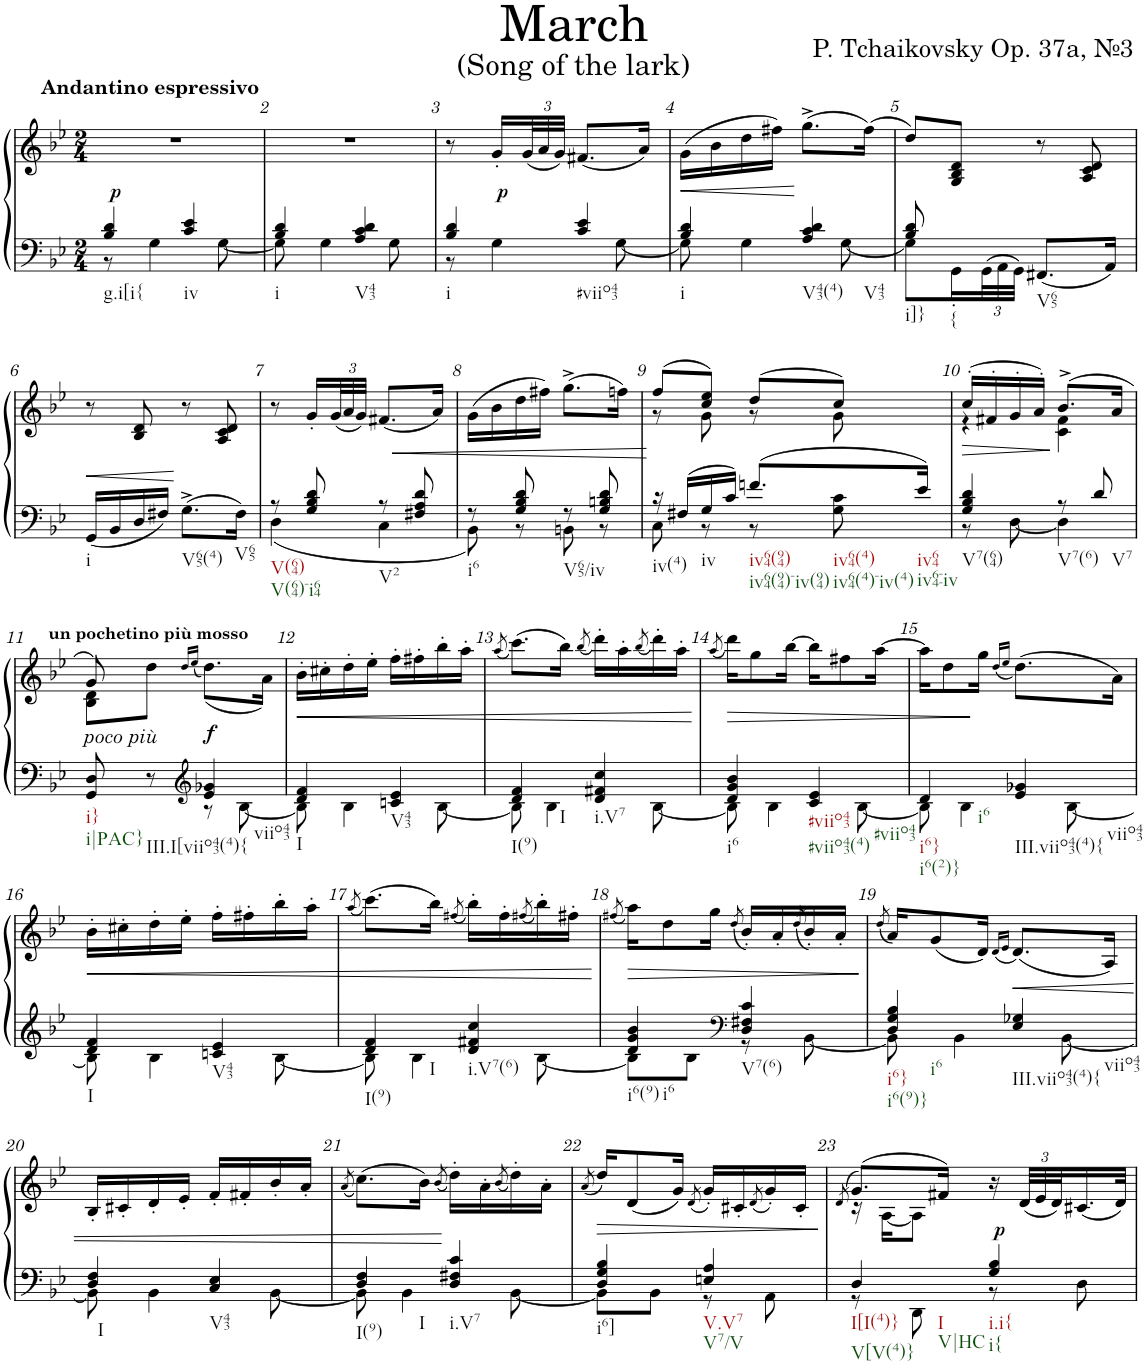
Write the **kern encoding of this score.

**kern	**kern	**dynam
*part1	*part1	*part1
*staff2	*staff1	*staff1/2
*I"Piano	*	*
*I'Pno.	*	*
*clefF4	*clefG2	*
*k[b-e-]	*k[b-e-]	*
*M2/4	*M2/4	*
=1	=1	=1
*^	*	*
!	!	!LO:TX:a:B:t=Andantino espressivo	!
!LO:TX:b:t=g.i[i{	!	!	!
!	!	!	!LO:DY:b
4B-/ 4d/	8r	2r	p
.	4G\	.	.
!LO:TX:b:t=iv	!	!	!
4c/ 4e-/	.	.	.
.	[8G\	.	.
=2	=2	=2	=2
!LO:TX:b:t=i	!	!	!
4B-/ 4d/	8G\]	2r	.
.	4G\	.	.
!LO:TX:b:t=V43	!	!	!
4A/ 4c/ 4d/	.	.	.
.	8G\	.	.
=3	=3	=3	=3
!LO:TX:b:t=i	!	!	!
4B-/ 4d/	8r	8r	.
!	!	!	!LO:DY:b
.	4G\	16g'/LL	p
*	*	*Xbrackettup	*
.	.	(48g/L	.
.	.	48a/	.
.	.	48g/JJJ)	.
!LO:TX:b:t=#viio43	!	!	!
4c/ 4e-/	.	(8.f#X/L	.
.	[8G\	.	.
.	.	16a/Jk)	.
=4	=4	=4	=4
!LO:TX:b:t=i	!	!	!
!	!	!	!LO:HP:b
4B-/ 4d/	8G\]	(16g\LL	<
.	.	16b-\	.
.	4G\	16dd\	.
.	.	16ff#X\JJ)	.
!LO:TX:b:t=V43(4)	!	!	!
!LO:TX:b:t=V43	!	!	!
4A/ 4c/ 4d/	.	(8.gg^\L	[
.	[8G\	.	.
.	.	(16ff#\Jk)	.
=5	=5	=5	=5
!LO:TX:b:t=i]}	!	!	!
8B-/ 8d/	8G\L]	8dd/L)	.
!LO:TX:b:t={	!	!	!
8ryy	16GG'\L	8G/ 8B-/ 8d/J	.
*	*Xbrackettup	*	*
.	48GG\L	.	.
.	48AA\	.	.
.	48GG\JJJ	.	.
!LO:TX:b:t=V65	!	!	!
8.FF#X/L	4ryy	8r	.
.	.	8A/ 8c/ 8d/	.
16AA/Jk	.	.	.
*v	*v	*	*
!!LO:LB:g=z
=6	=6	=6
!LO:TX:b:t=i	!	!
16GG/LL	8r	.
16BB-/	.	.
16D/	8B-/ 8d/	.
16F#X/JJ	.	.
!LO:TX:b:t=V65(4)	!	!
8.G^\L	8r	.
.	8A/ 8c/ 8d/	.
!LO:TX:b:t=V65	!	!
16F#\Jk	.	.
=7	=7	=7
*^	*	*
!LO:TX:b:t=V(64)	!	!	!
!LO:TX:b:t=V(64)-i64	!	!	!
8r	4D\	8r	.
8G/ 8B-/ 8d/	.	16g'/LL	.
.	.	(48g/L	.
.	.	48a/	.
.	.	48g/JJJ)	.
!LO:TX:b:t=V2	!	!	!
!	!	!	!LO:HP:b
8r	4C\	(8.f#X/L	<
8F#X/ 8A/ 8d/	.	.	.
.	.	16a/Jk)	.
=8	=8	=8	=8
!LO:TX:b:t=i6	!	!	!
8r	8BB-\	(16g\LL	.
.	.	16b-\	.
8G/ 8B-/ 8d/	8r	16dd\	.
.	.	16ff#X\JJ)	.
!LO:TX:b:t=V65/iv	!	!	!
8r	8BBn\	(8.gg^\L	.
8G/ 8Bn/ 8d/	8r	.	.
.	.	16ffn\Jk)	.
*v	*v	*	*
.	.	[
=9	=9	=9
*^	*^	*
!LO:TX:b:t=iv(4)	!	!	!	!
16r	8C\	(8ff/L	8r	.
16F#X/LL	.	.	.	.
!LO:TX:b:t=iv	!	!	!	!
16G/	8r	8cc/ 8ee-/J)	8g\	.
16c/JJ	.	.	.	.
!LO:TX:b:t=iv64(94)	!	!	!	!
!LO:TX:b:t=iv64(94)-iv(94)	!	!	!	!
!LO:TX:b:t=iv64(4)	!	!	!	!
!LO:TX:b:t=iv64(4)-iv(4)	!	!	!	!
8.fn/L	8r	(8dd/L	8r	.
.	8G\ 8c\	8cc/J)	8g\	.
!LO:TX:b:t=iv64	!	!	!	!
!LO:TX:b:t=iv64-iv	!	!	!	!
16e-/Jk	.	.	.	.
=10	=10	=10	=10	=10
!LO:TX:b:t=V7(64)	!	!	!	!
!	!	!	!	!LO:HP:b
4G/ 4B-/ 4d/	8r	(16cc'/LL	4r	>
.	.	16f#X'/	.	.
.	[8D\	16g'/	.	.
.	.	16a'/JJ)	.	.
!LO:TX:b:t=V7(6)	!	!	!	!
8r	4D\]	(8.b-^/L	4c\ 4f#\	]
!LO:TX:b:t=V7	!	!	!	!
8d/	.	.	.	.
.	.	16a/Jk	.	.
!!LO:LB:g=z	!!
=11	=11	=11	=11	=11
!	!	!LO:TX:a:B:t=un pochetino più mosso	!	!
!LO:TX:a:i:t=poco più	!	!	!	!
!LO:TX:b:t=i}	!	!	!	!
!LO:TX:b:t=i|PAC}	!	!	!	!
8GG/ 8D/	4ryy	8g/)	8B-\ 8d\L	.
!LO:TX:b:t=III.I[viio43(4){	!	!	!	!
8r	.	8ryy	8dd\J	.
*clefG2	*	*	*	*
.	.	16qdd/LL	.	.
.	.	(16qee-/JJ	.	.
!LO:TX:b:t=viio43	!	!	!	!
!	!	!	!	!LO:DY:a=2
4e-/ 4g-X/	8r	(<8.dd\L)	4ryy	f
.	[8B-\	.	.	.
.	.	16a\Jk)	.	.
=12	=12	=12	=12	=12
!LO:TX:b:t=I	!	!	!	!
!	!	!	!	!LO:HP:b
4d/ 4f/	8B-\]	16b-'\LL	2ryy	<
.	.	16cc#X'\	.	.
.	4B-\	16dd'\	.	.
.	.	16ee-'\JJ	.	.
!LO:TX:b:t=V43	!	!	!	!
4cn/ 4e-/	.	16ff'\LL	.	.
.	.	16ff#X'\	.	.
.	[8B-\	16bb-'\	.	.
.	.	16aa'\JJ	.	.
*	*	*v	*v	*
=13	=13	=13	=13
.	.	(8qaa/	.
!LO:TX:b:t=I(9)	!	!	!
!LO:TX:b:t=I	!	!	!
4d/ 4f/	8B-\]	(8.ccc\L)	.
.	4B-\	.	.
.	.	16bb-\Jk)	.
.	.	(8qbb-/	.
!LO:TX:b:t=i.V7	!	!	!
4d/ 4f#X/ 4cc/	.	16ddd'\LL)	.
.	.	16aa'\	.
.	.	(8qbb-/	.
.	[8B-\	16ddd'\)	.
.	.	16aa'\JJ	.
*v	*v	*	*
.	.	[
=14	=14	=14
.	(8qaa/	.
*^	*	*
!LO:TX:b:t=i6	!	!	!
4d/ 4g/ 4b-/	8B-\]	16ddd\KL)	.
.	.	8gg\	.
.	4B-\	.	.
.	.	[16bb-\Jk	.
!LO:TX:b:t=#viio43	!	!	!
!LO:TX:b:t=#viio43(4)	!	!	!
!LO:TX:b:t=#viio43	!	!	!
4c/ 4e-/	.	16bb-\KL]	.
.	.	8ff#X\	.
.	[8B-\	.	.
.	.	[16aa\Jk	.
=15	=15	=15	=15
!LO:TX:b:t=i6}	!	!	!
!LO:TX:b:t=i6(2)}	!	!	!
!LO:TX:b:t=i6	!	!	!
4d/	8B-\]	16aa\KL]	.
.	.	8dd\	.
.	4B-\	.	.
.	.	16gg\Jk	.
.	.	(16qdd/LL	.
.	.	16qee-/JJ	.
!LO:TX:b:t=III.viio43(4){	!	!	!
!LO:TX:b:t=viio43	!	!	!
4e-/ 4g-X/	.	(8.dd\L)	.
.	[8B-\	.	.
.	.	16a\Jk)	.
!!LO:LB:g=z
=16	=16	=16	=16
!LO:TX:b:t=I	!	!	!
!	!	!	!LO:HP:b
*	*	*^	*
4d/ 4f/	8B-\]	16b-'\LL	2ryy	<
.	.	16cc#X'\	.	.
.	4B-\	16dd'\	.	.
.	.	16ee-'\JJ	.	.
!LO:TX:b:t=V43	!	!	!	!
4cn/ 4e-/	.	16ff'\LL	.	.
.	.	16ff#X'\	.	.
.	[8B-\	16bb-'\	.	.
.	.	16aa'\JJ	.	.
*	*	*v	*v	*
=17	=17	=17	=17
.	.	(8qaa/	.
!LO:TX:b:t=I(9)	!	!	!
!LO:TX:b:t=I	!	!	!
4d/ 4f/	8B-\]	(8.ccc\L)	.
.	4B-\	.	.
.	.	16bb-\Jk)	.
.	.	(8qff#X/	.
!LO:TX:b:t=i.V7(6)	!	!	!
4d/ 4f#X/ 4cc/	.	16bb-'\LL)	.
.	.	16ff#'\	.
.	.	(8qff#X/	.
.	[8B-\	16bb-'\)	.
.	.	16ff#X'\JJ	.
*v	*v	*	*
.	.	[
=18	=18	=18
.	(8qff#X/	.
*^	*	*
!LO:TX:b:t=i6(9)	!	!	!
!LO:TX:b:t=i6	!	!	!
4d/ 4g/ 4b-/	8B-\L]	16aa\KL)	.
.	.	8dd\	.
.	8B-\J	.	.
.	.	16gg\Jk	.
*clefF4	*	*	*
.	.	(8qdd/	.
!LO:TX:b:t=V7(6)	!	!	!
4D/ 4F#X/ 4c/	8r	16b-'/LL)	.
.	.	16a'/	.
.	.	(8qdd/	.
.	[8BB-\	16b-'/)	.
.	.	16a'/JJ	.
=19	=19	=19	=19
.	.	(8qdd/	.
!LO:TX:b:t=i6}	!	!	!
!LO:TX:b:t=i6(9)}	!	!	!
!LO:TX:b:t=i6	!	!	!
4D/ 4G/ 4B-/	8BB-\]	16a/KL)	.
.	.	(8g/	.
.	4BB-\	.	.
.	.	16d/Jk)	.
.	.	(16qd/LL	.
.	.	16qe-/JJ	.
!LO:TX:b:t=III.viio43(4){	!	!	!
!LO:TX:b:t=viio43	!	!	!
4E-/ 4G-X/	.	(8.d/L)	.
.	[8BB-\	.	.
.	.	16A/Jk)	.
!!LO:LB:g=z
=20	=20	=20	=20
!LO:TX:b:t=I	!	!	!
4D/ 4F/	8BB-\]	16B-'/LL	.
.	.	16c#X'/	.
.	4BB-\	16d'/	.
.	.	16e-'/JJ	.
!LO:TX:b:t=V43	!	!	!
4C/ 4E-/	.	16f'/LL	.
.	.	16f#X'/	.
.	[8BB-\	16b-'/	.
.	.	16a'/JJ	.
=21	=21	=21	=21
.	.	(8qa/	.
!LO:TX:b:t=I(9)	!	!	!
!LO:TX:b:t=I	!	!	!
4D/ 4F/	8BB-\]	(8.cc\L)	.
.	4BB-\	.	.
.	.	16b-\Jk)	.
.	.	(8qb-/	.
!LO:TX:b:t=i.V7	!	!	!
4D/ 4F#X/ 4c/	.	16dd'\LL)	.
.	.	16a'\	.
.	.	(8qb-/	.
.	[8BB-\	16dd'\)	.
.	.	16a'\JJ	.
=22	=22	=22	=22
.	.	(8qa/	.
!LO:TX:b:t=i6]	!	!	!
4D/ 4G/ 4B-/	8BB-\L]	16dd/KL)	.
.	.	(8d/	.
.	8BB-\J	.	.
.	.	16g/Jk)	.
.	.	(8qd/	.
!LO:TX:b:t=V.V7	!	!	!
!LO:TX:b:t=V7/V	!	!	!
4En/ 4A/	8r	16g'/LL)	.
.	.	16c#X'/	.
.	.	(8qd/	.
.	8AA\	16g'/)	.
.	.	16c#'/JJ	.
=23	=23	=23	=23
.	.	(8qd/	.
*	*	*^	*
!LO:TX:b:t=I[I(4)}	!	!	!	!
!LO:TX:b:t=V[V(4)}	!	!	!	!
!LO:TX:b:t=I	!	!	!	!
!LO:TX:b:t=V|HC	!	!	!	!
4D/	8r	(8.g/L)	16r	.
.	.	.	[16A\KL	.
.	8DD\	.	8A\J]	.
.	.	16f#X/Jk)	.	.
!LO:TX:b:t=i.i{	!	!	!	!
!LO:TX:b:t=i{	!	!	!	!
!	!	!	!	!LO:DY:b
4G/ 4B-/	8r	16r	4ryy	p
.	.	(48d/LLL	.	.
.	.	48e-/	.	.
.	.	48d/J)	.	.
.	8D\	(16.c#X/	.	.
.	.	32d/JJk)	.	.
*v	*v	*	*	*
*	*v	*v	*
=	=	=
*-	*-	*-
